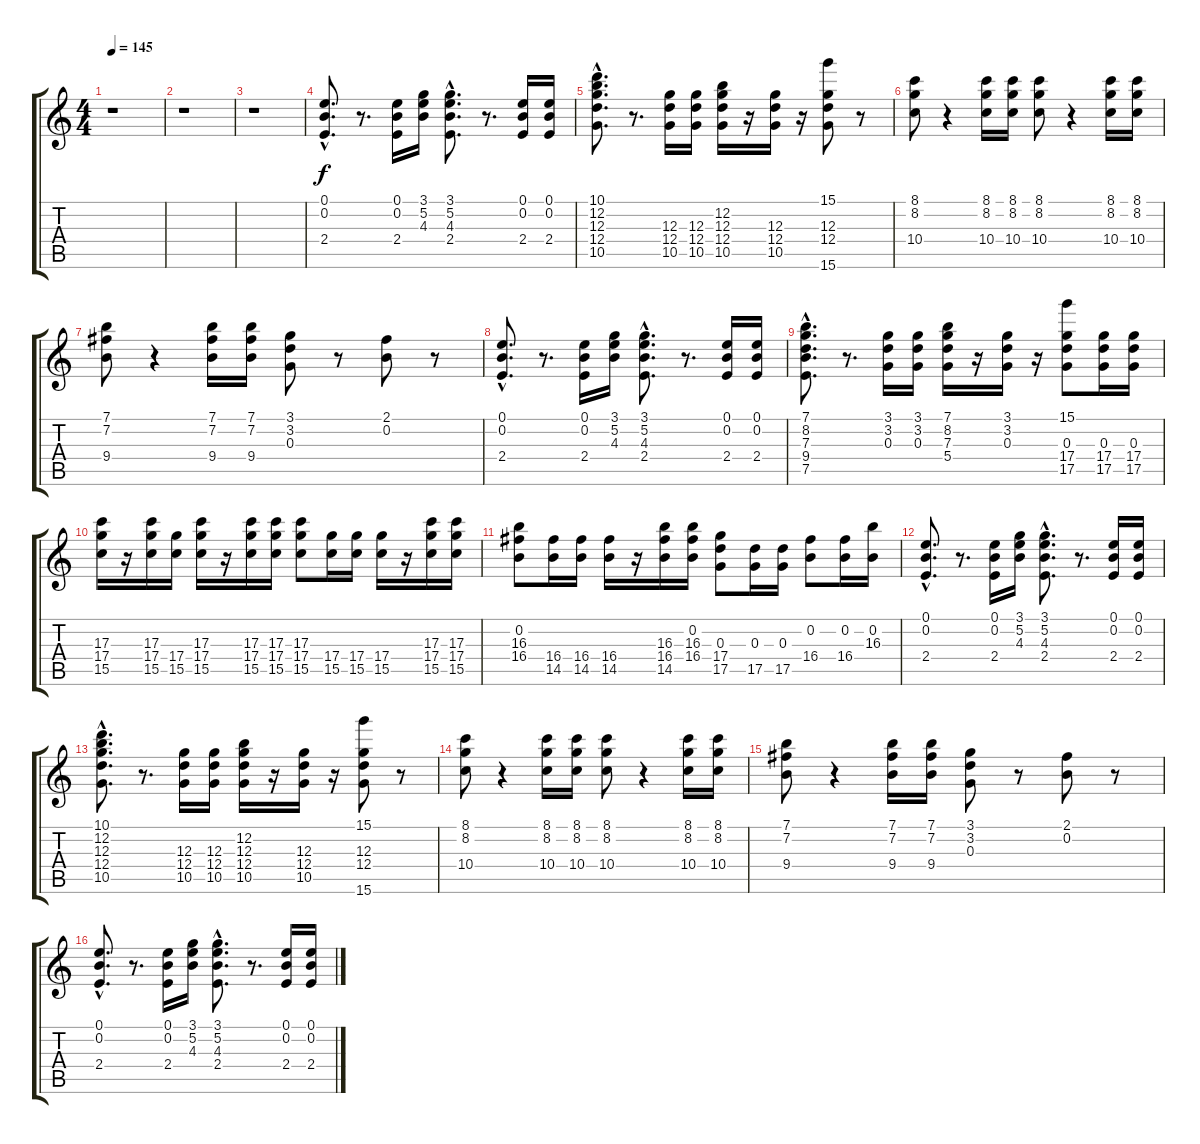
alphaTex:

\track "" {instrument acousticguitarsteel}
\staff {score tabs}
\tuning (E4 B3 G3 D3 A2 E2) {hide}
\ts (4 4)
\tempo 145
\clef g2
\ks c
r.1{dy f instrument acousticguitarsteel} |
r.1 |
r.1 |
(0.1{hac} 0.2{hac} 2.4{hac}).8{d} r.8{d} (0.1 0.2 2.4).16 (3.1 5.2 4.3).16 (3.1{hac} 5.2{hac} 4.3{hac} 2.4{hac}).8{d} r.8{d} (0.1 0.2 2.4).16 (0.1 0.2 2.4).16 |
(10.1 12.2 12.3{hac} 12.4{hac} 10.5{hac}).8{d} r.8{d} (12.3 12.4 10.5).16 (12.3 12.4 10.5).16 (12.2 12.3 12.4 10.5).16 r.16 (12.3 12.4 10.5).16 r.16 (15.1 12.3 12.4 15.6).8 r.8 |
(8.1 8.2 10.4).8 r.4 (8.1 8.2 10.4).16 (8.1 8.2 10.4).16 (8.1 8.2 10.4).8 r.4 (8.1 8.2 10.4).16 (8.1 8.2 10.4).16 |
(7.1 7.2 9.4).8 r.4 (7.1 7.2 9.4).16 (7.1 7.2 9.4).16 (3.1 3.2 0.3).8 r.8 (2.1 0.2).8 r.8 |
(0.1{hac} 0.2{hac} 2.4{hac}).8{d} r.8{d} (0.1 0.2 2.4).16 (3.1 5.2 4.3).16 (3.1{hac} 5.2{hac} 4.3{hac} 2.4{hac}).8{d} r.8{d} (0.1 0.2 2.4).16 (0.1 0.2 2.4).16 |
(7.1 8.2 7.3 9.4{hac} 7.5{hac}).8{d} r.8{d} (3.1 3.2 0.3).16 (3.1 3.2 0.3).16 (7.1 8.2 7.3 5.4).16 r.16 (3.1 3.2 0.3).16 r.16 (15.1 0.3 17.4 17.5).8 (0.3 17.4 17.5).16 (0.3 17.4 17.5).16 |
(17.3 17.4 15.5).16 r.16 (17.3 17.4 15.5).16 (17.4 15.5).16 (17.3 17.4 15.5).16 r.16 (17.3 17.4 15.5).16 (17.3 17.4 15.5).16 (17.3 17.4 15.5).8 (17.4 15.5).16 (17.4 15.5).16 (17.4 15.5).16 r.16 (17.3 17.4 15.5).16 (17.3 17.4 15.5).16 |
(0.2 16.3 16.4).8 (16.4 14.5).16 (16.4 14.5).16 (16.4 14.5).16 r.16 (16.3 16.4 14.5).16 (0.2 16.3 16.4).16 (0.3 17.4 17.5).8 (0.3 17.5).16 (0.3 17.5).16 (0.2 16.4).8 (0.2 16.4).16 (0.2 16.3).16 |
(0.1{hac} 0.2{hac} 2.4{hac}).8{d} r.8{d} (0.1 0.2 2.4).16 (3.1 5.2 4.3).16 (3.1{hac} 5.2{hac} 4.3{hac} 2.4{hac}).8{d} r.8{d} (0.1 0.2 2.4).16 (0.1 0.2 2.4).16 |
(10.1 12.2 12.3{hac} 12.4{hac} 10.5{hac}).8{d} r.8{d} (12.3 12.4 10.5).16 (12.3 12.4 10.5).16 (12.2 12.3 12.4 10.5).16 r.16 (12.3 12.4 10.5).16 r.16 (15.1 12.3 12.4 15.6).8 r.8 |
(8.1 8.2 10.4).8 r.4 (8.1 8.2 10.4).16 (8.1 8.2 10.4).16 (8.1 8.2 10.4).8 r.4 (8.1 8.2 10.4).16 (8.1 8.2 10.4).16 |
(7.1 7.2 9.4).8 r.4 (7.1 7.2 9.4).16 (7.1 7.2 9.4).16 (3.1 3.2 0.3).8 r.8 (2.1 0.2).8 r.8 |
(0.1{hac} 0.2{hac} 2.4{hac}).8{d} r.8{d} (0.1 0.2 2.4).16 (3.1 5.2 4.3).16 (3.1{hac} 5.2{hac} 4.3{hac} 2.4{hac}).8{d} r.8{d} (0.1 0.2 2.4).16 (0.1 0.2 2.4).16
